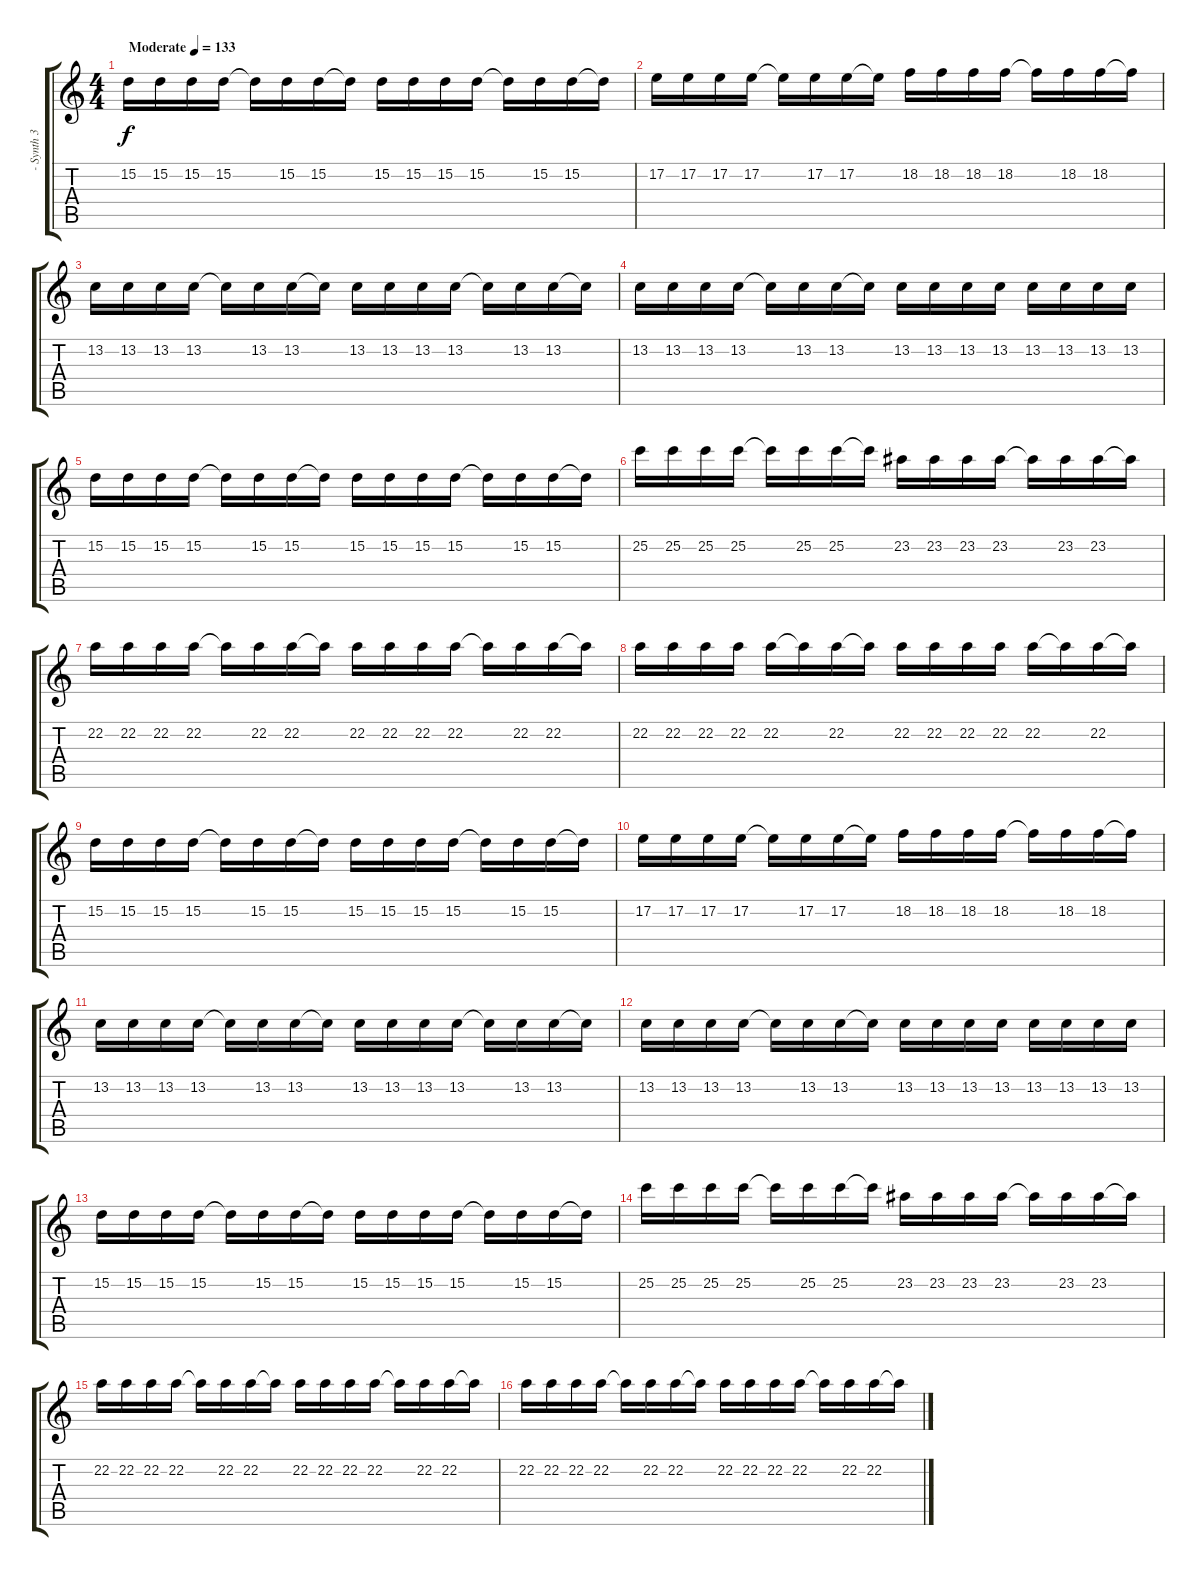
\track (" - Synth 3" " - Synth 3") {instrument lead2sawtooth}
\staff {score tabs}
\tuning (E4 B3 G3 D3 A2 D2) {hide}
\ts (4 4)
\tempo (133 "Moderate")
\clef g2
\ks c
15.2.16{dy f instrument lead2sawtooth} 15.2.16 15.2.16 15.2.16 15.2{t}.16 15.2.16 15.2.16 15.2{t}.16 15.2.16 15.2.16 15.2.16 15.2.16 15.2{t}.16 15.2.16 15.2.16 15.2{t}.16 |
17.2.16 17.2.16 17.2.16 17.2.16 17.2{t}.16 17.2.16 17.2.16 17.2{t}.16 18.2.16 18.2.16 18.2.16 18.2.16 18.2{t}.16 18.2.16 18.2.16 18.2{t}.16 |
13.2.16 13.2.16 13.2.16 13.2.16 13.2{t}.16 13.2.16 13.2.16 13.2{t}.16 13.2.16 13.2.16 13.2.16 13.2.16 13.2{t}.16 13.2.16 13.2.16 13.2{t}.16 |
13.2.16 13.2.16 13.2.16 13.2.16 13.2{t}.16 13.2.16 13.2.16 13.2{t}.16 13.2.16 13.2.16 13.2.16 13.2.16 13.2.16 13.2.16 13.2.16 13.2.16 |
15.2.16 15.2.16 15.2.16 15.2.16 15.2{t}.16 15.2.16 15.2.16 15.2{t}.16 15.2.16 15.2.16 15.2.16 15.2.16 15.2{t}.16 15.2.16 15.2.16 15.2{t}.16 |
25.2.16 25.2.16 25.2.16 25.2.16 25.2{t}.16 25.2.16 25.2.16 25.2{t}.16 23.2.16 23.2.16 23.2.16 23.2.16 23.2{t}.16 23.2.16 23.2.16 23.2{t}.16 |
22.2.16 22.2.16 22.2.16 22.2.16 22.2{t}.16 22.2.16 22.2.16 22.2{t}.16 22.2.16 22.2.16 22.2.16 22.2.16 22.2{t}.16 22.2.16 22.2.16 22.2{t}.16 |
22.2.16 22.2.16 22.2.16 22.2.16 22.2.16 22.2{t}.16 22.2.16 22.2{t}.16 22.2.16 22.2.16 22.2.16 22.2.16 22.2.16 22.2{t}.16 22.2.16 22.2{t}.16 |
15.2.16 15.2.16 15.2.16 15.2.16 15.2{t}.16 15.2.16 15.2.16 15.2{t}.16 15.2.16 15.2.16 15.2.16 15.2.16 15.2{t}.16 15.2.16 15.2.16 15.2{t}.16 |
17.2.16 17.2.16 17.2.16 17.2.16 17.2{t}.16 17.2.16 17.2.16 17.2{t}.16 18.2.16 18.2.16 18.2.16 18.2.16 18.2{t}.16 18.2.16 18.2.16 18.2{t}.16 |
13.2.16 13.2.16 13.2.16 13.2.16 13.2{t}.16 13.2.16 13.2.16 13.2{t}.16 13.2.16 13.2.16 13.2.16 13.2.16 13.2{t}.16 13.2.16 13.2.16 13.2{t}.16 |
13.2.16 13.2.16 13.2.16 13.2.16 13.2{t}.16 13.2.16 13.2.16 13.2{t}.16 13.2.16 13.2.16 13.2.16 13.2.16 13.2.16 13.2.16 13.2.16 13.2.16 |
15.2.16 15.2.16 15.2.16 15.2.16 15.2{t}.16 15.2.16 15.2.16 15.2{t}.16 15.2.16 15.2.16 15.2.16 15.2.16 15.2{t}.16 15.2.16 15.2.16 15.2{t}.16 |
25.2.16 25.2.16 25.2.16 25.2.16 25.2{t}.16 25.2.16 25.2.16 25.2{t}.16 23.2.16 23.2.16 23.2.16 23.2.16 23.2{t}.16 23.2.16 23.2.16 23.2{t}.16 |
22.2.16 22.2.16 22.2.16 22.2.16 22.2{t}.16 22.2.16 22.2.16 22.2{t}.16 22.2.16 22.2.16 22.2.16 22.2.16 22.2{t}.16 22.2.16 22.2.16 22.2{t}.16 |
22.2.16 22.2.16 22.2.16 22.2.16 22.2{t}.16 22.2.16 22.2.16 22.2{t}.16 22.2.16 22.2.16 22.2.16 22.2.16 22.2{t}.16 22.2.16 22.2.16 22.2{t}.16
